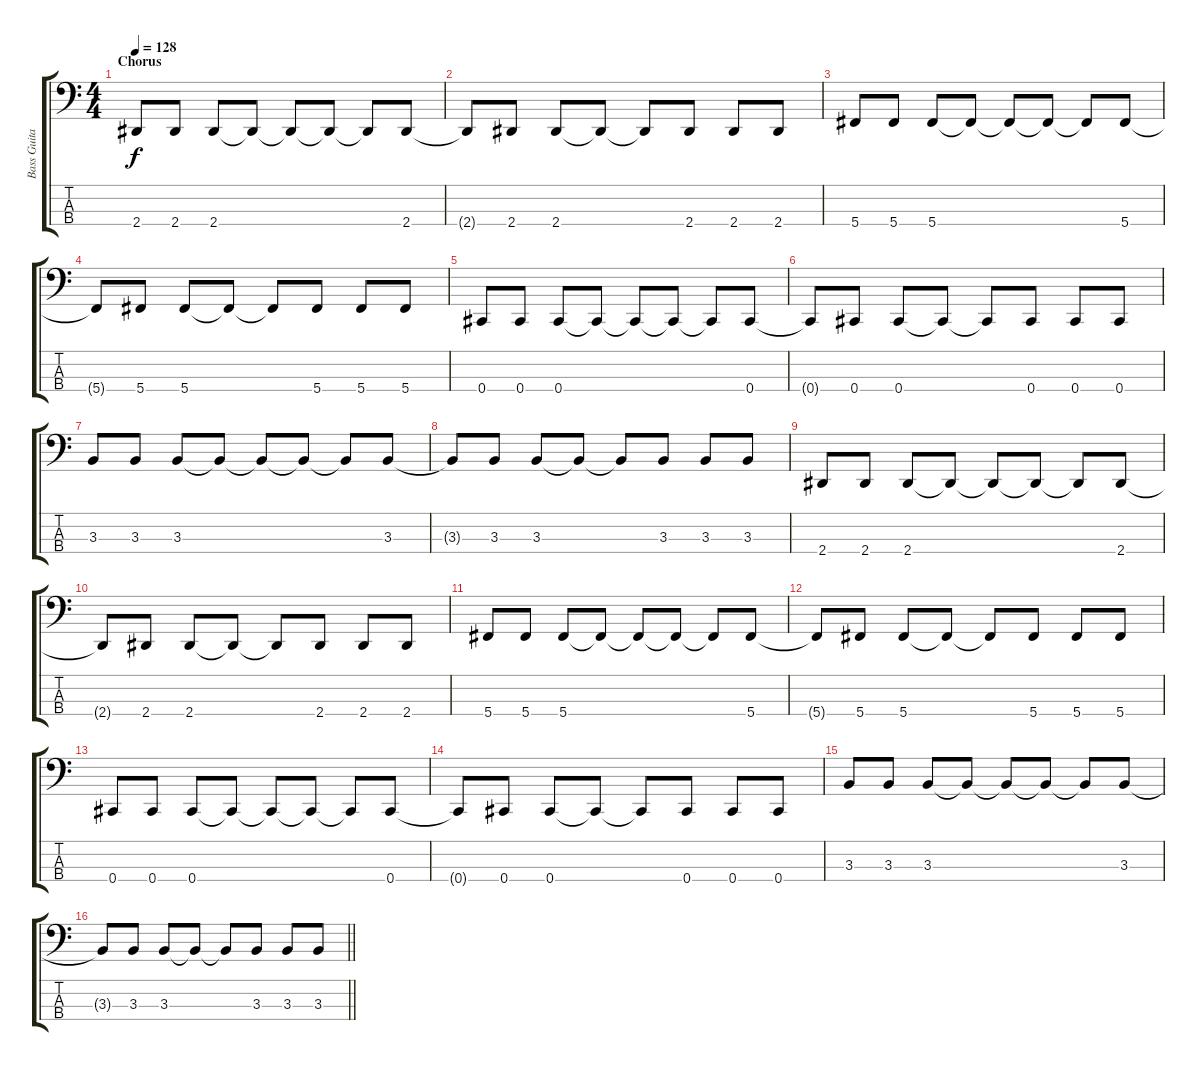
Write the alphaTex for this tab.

\track ("Bass Guitar" "Bass Guita") {instrument electricbassfinger}
\staff {score tabs}
\tuning (Gb2 Db2 Ab1 Db1) {hide}
\ts (4 4)
\section ("" "Chorus")
\tempo 128
\clef f4
\ks c
2.4.8{dy f} 2.4.8 2.4.8 2.4{t}.8 2.4{t}.8 2.4{t}.8 2.4{t}.8 2.4.8 |
2.4{t}.8 2.4.8 2.4.8 2.4{t}.8 2.4{t}.8 2.4.8 2.4.8 2.4.8 |
5.4.8 5.4.8 5.4.8 5.4{t}.8 5.4{t}.8 5.4{t}.8 5.4{t}.8 5.4.8 |
5.4{t}.8 5.4.8 5.4.8 5.4{t}.8 5.4{t}.8 5.4.8 5.4.8 5.4.8 |
0.4.8 0.4.8 0.4.8 0.4{t}.8 0.4{t}.8 0.4{t}.8 0.4{t}.8 0.4.8 |
0.4{t}.8 0.4.8 0.4.8 0.4{t}.8 0.4{t}.8 0.4.8 0.4.8 0.4.8 |
3.3.8 3.3.8 3.3.8 3.3{t}.8 3.3{t}.8 3.3{t}.8 3.3{t}.8 3.3.8 |
3.3{t}.8 3.3.8 3.3.8 3.3{t}.8 3.3{t}.8 3.3.8 3.3.8 3.3.8 |
2.4.8 2.4.8 2.4.8 2.4{t}.8 2.4{t}.8 2.4{t}.8 2.4{t}.8 2.4.8 |
2.4{t}.8 2.4.8 2.4.8 2.4{t}.8 2.4{t}.8 2.4.8 2.4.8 2.4.8 |
5.4.8 5.4.8 5.4.8 5.4{t}.8 5.4{t}.8 5.4{t}.8 5.4{t}.8 5.4.8 |
5.4{t}.8 5.4.8 5.4.8 5.4{t}.8 5.4{t}.8 5.4.8 5.4.8 5.4.8 |
0.4.8 0.4.8 0.4.8 0.4{t}.8 0.4{t}.8 0.4{t}.8 0.4{t}.8 0.4.8 |
0.4{t}.8 0.4.8 0.4.8 0.4{t}.8 0.4{t}.8 0.4.8 0.4.8 0.4.8 |
3.3.8 3.3.8 3.3.8 3.3{t}.8 3.3{t}.8 3.3{t}.8 3.3{t}.8 3.3.8 |
\barLineRight lightlight
3.3{t}.8 3.3.8 3.3.8 3.3{t}.8 3.3{t}.8 3.3.8 3.3.8 3.3.8
